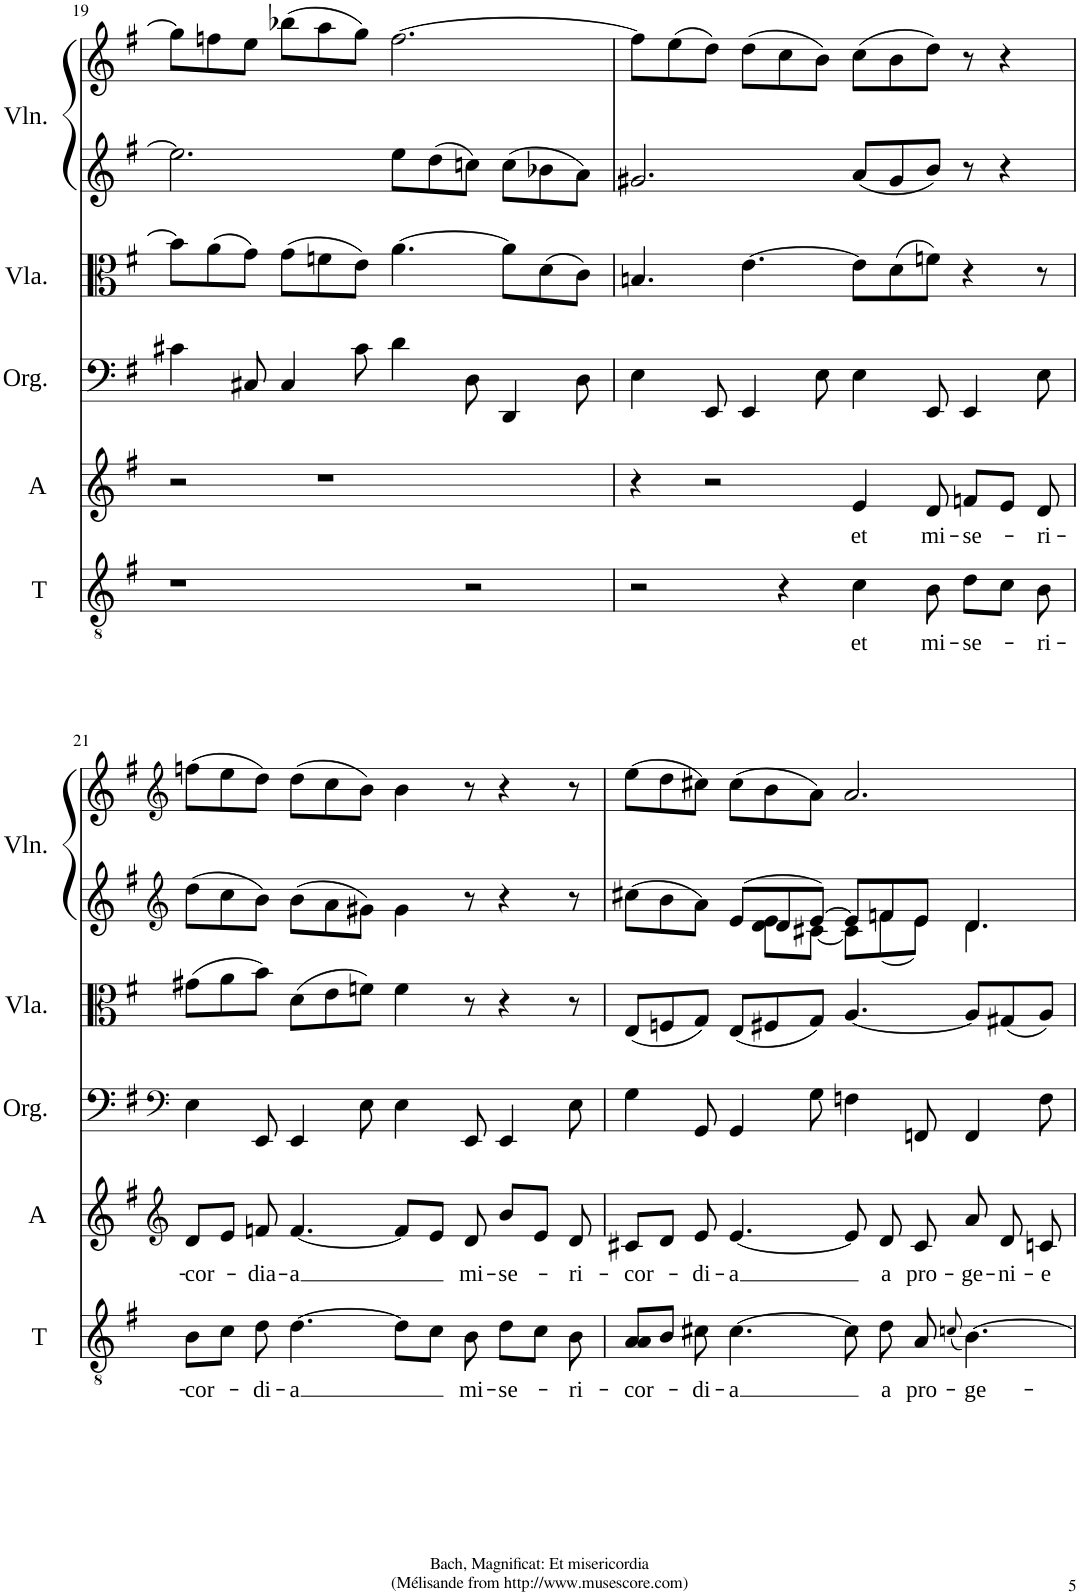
**kern	**text	**kern	**text	**kern	**kern	**kern	**kern
*part5	*part5	*part4	*part4	*part3	*part2	*part1	*part1
*staff6	*staff6	*staff5	*staff5	*staff4	*staff3	*staff2	*staff1
*I"T	*	*I"A	*	*I"Organ	*I"Viola	*I"Violin	*
*I'T	*	*I'A	*	*I'Org.	*I'Vla.	*I'Vln.	*
!!LO:PB:g=z
*clefGv2	*	*clefG2	*	*clefF4	*clefC3	*clefG2	*clefG2
*k[f#]	*	*k[f#]	*	*k[f#]	*k[f#]	*k[f#]	*k[f#]
*M12/8	*	*M12/8	*	*M12/8	*M12/8	*M12/8	*M12/8
=19	=19	=19	=19	=19	=19	=19	=19
1r	.	2r	.	4c#X\	8b-\L]	2.ee\]	8gg\L]
.	.	.	.	.	(8a\	.	8ffn\
.	.	.	.	8C#X/	8g\J)	.	8ee\J
.	.	.	.	4C#/	(8g\L	.	(8bb-X\L
.	.	1r	.	.	8fn\	.	8aa\
.	.	.	.	8c#\	8e\J)	.	8gg\J)
.	.	.	.	4d\	[4.a\	8ee\L	[2.ff\
.	.	.	.	.	.	8dd\	.
2r	.	.	.	8D\	.	8ccn\J	.
.	.	.	.	4DD/	8a\L]	8cc\L	.
.	.	.	.	.	(8d\	8b-X\	.
.	.	.	.	8D\	8c\J)	8a\J	.
=20	=20	=20	=20	=20	=20	=20	=20
2r	.	4r	.	4E\	4.Bn/	2.g#X/	8ff\L]
.	.	.	.	.	.	.	(8ee\
.	.	2r	.	8EE/	.	.	8dd\J)
.	.	.	.	4EE/	[4.e\	.	(8dd\L
4r	.	.	.	.	.	.	8cc\
.	.	.	.	8E\	.	.	8b\J)
!	!LO:LY:b	!	!LO:LY:b	!	!	!	!
4c\	et	4e/	et	4E\	8e\L]	8a/L	(8cc\L
.	.	.	.	.	(8d\	8g#/	8b\
!	!LO:LY:b	!	!LO:LY:b	!	!	!	!
8B\	mi-	8d/	mi-	8EE/	8fn\J)	8b/J	8dd\J)
!	!LO:LY:b	!	!LO:LY:b	!	!	!	!
8d\L	-se-	8fn/L	-se-	4EE/	4r	8r	8r
8c\J	.	8e/J	.	.	.	4r	4r
!	!LO:LY:b	!	!LO:LY:b	!	!	!	!
8B\	-ri-	8d/	-ri-	8E\	8r	.	.
!!LO:LB:g=z
=21	=21	=21	=21	=21	=21	=21	=21
*	*	*clefG2	*	*clefF4	*	*clefG2	*clefG2
!	!LO:LY:b	!	!LO:LY:b	!	!	!	!
8B\L	-cor-	8d/L	-cor-	4E\	(8g#X\L	8dd\L	(8ffn\L
8c\J	.	8e/J	.	.	8a\	8cc\	8ee\
!	!LO:LY:b	!	!LO:LY:b	!	!	!	!
8d\	-di-	8fn/	-dia-	8EE/	8b\J)	8b\J	8dd\J)
!	!LO:LY:b	!	!LO:LY:b	!	!	!	!
[4.d\	-a	[4.f/	-a	4EE/	(8d\L	8b\L	(8dd\L
.	.	.	.	.	8e\	8a\	8cc\
.	.	.	.	8E\	8fn\J)	8g#X\J	8b\J)
8d\L]	.	8f/L]	.	4E\	4f\	4g#\	4b\
8c\J	.	8e/J	.	.	.	.	.
!	!LO:LY:b	!	!LO:LY:b	!	!	!	!
8B\	mi-	8d/	mi-	8EE/	8r	8r	8r
!	!LO:LY:b	!	!LO:LY:b	!	!	!	!
8d\L	-se-	8b/L	-se-	4EE/	4r	4r	4r
8c\J	.	8e/J	.	.	.	.	.
!	!LO:LY:b	!	!LO:LY:b	!	!	!	!
8B\	-ri-	8d/	-ri-	8E\	8r	8r	8r
=22	=22	=22	=22	=22	=22	=22	=22
!	!LO:LY:b	!	!LO:LY:b	!	!	!	!
*	*	*	*	*	*	*^	*
8A/ 8A/L	-cor-	8c#X/L	-cor-	4G\	(8E/L	8cc#X\L	2ryy	(8ee\L
8B/J	.	8d/J	.	.	8Fn/	8b\	.	8dd\
!	!LO:LY:b	!	!LO:LY:b	!	!	!	!	!
8c#X\	-di-	8e/	-di-	8GG/	8G/J)	8a\J	.	8cc#X\J)
!	!LO:LY:b	!	!LO:LY:b	!	!	!	!	!
[4.c#\	-a	[4.e/	-a	4GG/	(8E/L	8e/L	.	(8cc#\L
.	.	.	.	.	8F#X/	8d/	8d\ 8e\L	8b\
.	.	.	.	8G\	8G/J)	[8e/J	[8c#X\J	8a\J)
8c#\]	.	8e/]	.	4Fn\	[4.A/	8e/L]	8c#\L]	2.a/
!	!LO:LY:b	!	!LO:LY:b	!	!	!	!	!
8d\	a	8d/	a	.	.	8fn/	8fn\	.
!	!LO:LY:b	!	!LO:LY:b	!	!	!	!	!
8A/	pro-	8c#/	pro-	8FFn/	.	8e/J	8e\J	.
(8qcn/	.	.	.	.	.	.	.	.
!	!LO:LY:b	!	!LO:LY:b	!	!	!	!	!
[4.B\)	-ge-	8a/	-ge-	4FF/	8A/L]	4.d/	4.d\	.
!	!	!	!LO:LY:b	!	!	!	!	!
.	.	8d/	-ni-	.	(8G#X/	.	.	.
!	!	!	!LO:LY:b	!	!	!	!	!
.	.	8cn/	-e	8F\	8A/J)	.	.	.
*	*	*	*	*	*	*v	*v	*
=	=	=	=	=	=	=	=
*-	*-	*-	*-	*-	*-	*-	*-
